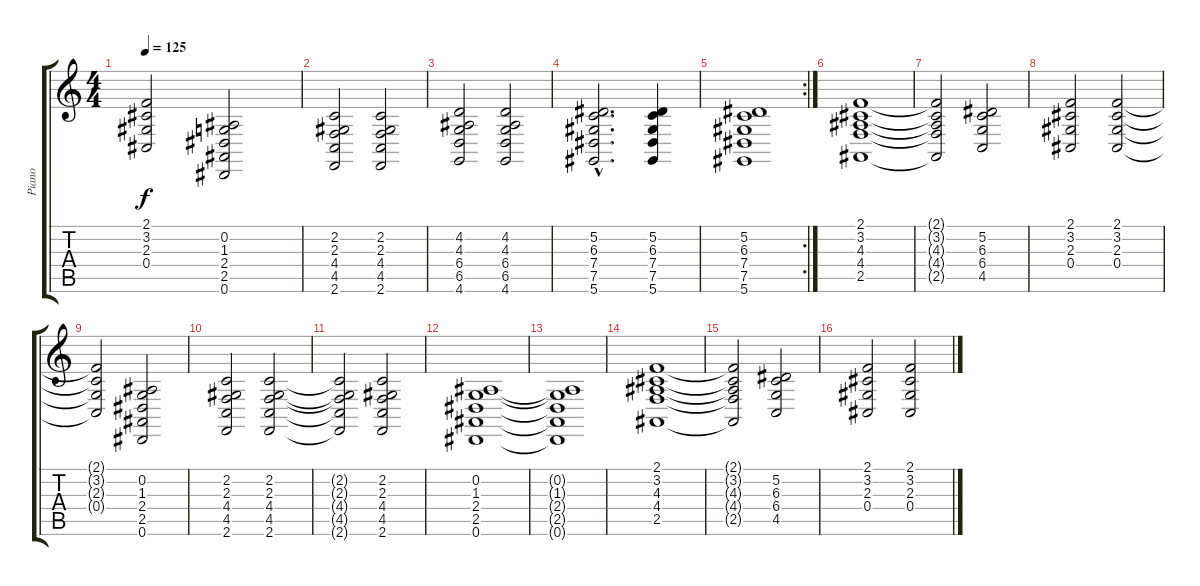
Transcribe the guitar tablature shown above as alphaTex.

\track ("Piano" "Piano") {instrument acousticgrandpiano}
\staff {score tabs}
\tuning (Eb4 Bb3 Gb3 Db3 Ab2 Eb2) {hide}
\ts (4 4)
\tempo 125
\clef g2
\ks c
(2.1{t} 3.2{t} 2.3{t} 0.4{t}).2{dy f} (0.2 1.3 2.4 2.5 0.6).2 |
(2.2 2.3 4.4 4.5 2.6).2 (2.2 2.3 4.4 4.5 2.6).2 |
(4.2 4.3 6.4 6.5 4.6).2 (4.2 4.3 6.4 6.5 4.6).2 |
(5.2{hac} 6.3{hac} 7.4{hac} 7.5{hac} 5.6{hac}).2{d} (5.2 6.3 7.4 7.5 5.6).4 |
\rc 2
(5.2 6.3 7.4 7.5 5.6).1 |
(2.1 3.2 4.3 4.4 2.5).1 |
(2.1{t} 3.2{t} 4.3{t} 4.4{t} 2.5{t}).2 (5.2 6.3 6.4 4.5).2 |
(2.1 3.2 2.3 0.4).2 (2.1 3.2 2.3 0.4).2 |
(2.1{t} 3.2{t} 2.3{t} 0.4{t}).2 (0.2 1.3 2.4 2.5 0.6).2 |
(2.2 2.3 4.4 4.5 2.6).2 (2.2 2.3 4.4 4.5 2.6).2 |
(2.2{t} 2.3{t} 4.4{t} 4.5{t} 2.6{t}).2 (2.2 2.3 4.4 4.5 2.6).2 |
(0.2 1.3 2.4 2.5 0.6).1 |
(0.2{t} 1.3{t} 2.4{t} 2.5{t} 0.6{t}).1 |
(2.1 3.2 4.3 4.4 2.5).1 |
(2.1{t} 3.2{t} 4.3{t} 4.4{t} 2.5{t}).2 (5.2 6.3 6.4 4.5).2 |
(2.1 3.2 2.3 0.4).2 (2.1 3.2 2.3 0.4).2
